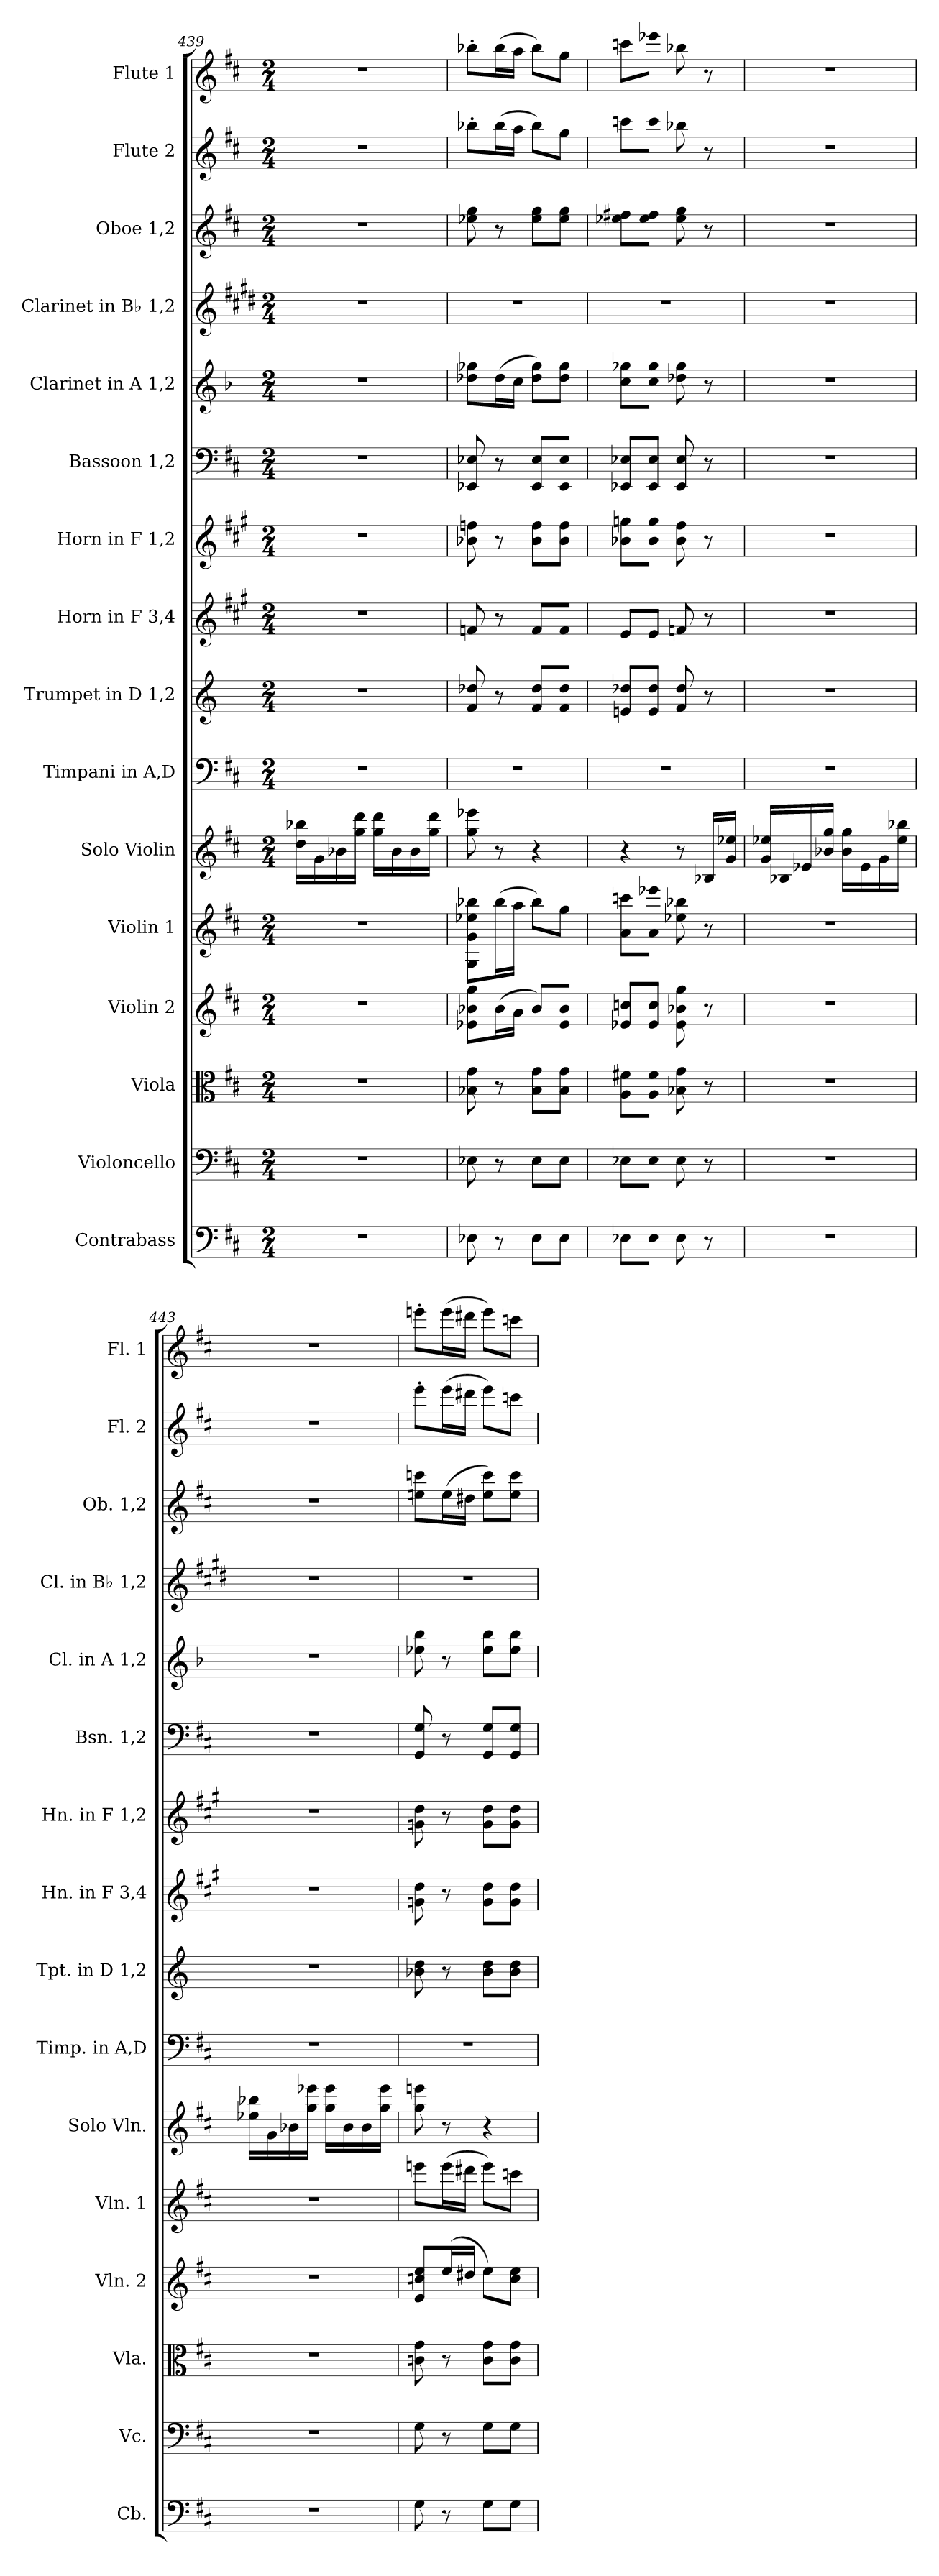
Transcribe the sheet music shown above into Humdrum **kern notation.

**kern	**kern	**kern	**kern	**kern	**kern	**kern	**kern	**kern	**kern	**kern	**kern	**kern	**kern	**kern	**kern
*part16	*part15	*part14	*part13	*part12	*part11	*part10	*part9	*part8	*part7	*part6	*part5	*part4	*part3	*part2	*part1
*staff16	*staff15	*staff14	*staff13	*staff12	*staff11	*staff10	*staff9	*staff8	*staff7	*staff6	*staff5	*staff4	*staff3	*staff2	*staff1
*I"Contrabass	*I"Violoncello	*I"Viola	*I"Violin 2	*I"Violin 1	*I"Solo Violin	*I"Timpani in A,D	*I"Trumpet in D 1,2	*I"Horn in F 3,4	*I"Horn in F 1,2	*I"Bassoon 1,2	*I"Clarinet in A 1,2	*I"Clarinet in B♭ 1,2	*I"Oboe 1,2	*I"Flute 2	*I"Flute 1
*I'Cb.	*I'Vc.	*I'Vla.	*I'Vln. 2	*I'Vln. 1	*I'Solo Vln.	*I'Timp. in A,D	*I'Tpt. in D 1,2	*I'Hn. in F 3,4	*I'Hn. in F 1,2	*I'Bsn. 1,2	*I'Cl. in A 1,2	*I'Cl. in B♭ 1,2	*I'Ob. 1,2	*I'Fl. 2	*I'Fl. 1
*clefF4	*clefF4	*clefC3	*clefG2	*clefG2	*clefG2	*clefF4	*clefG2	*clefG2	*clefG2	*clefF4	*clefG2	*clefG2	*clefG2	*clefG2	*clefG2
*ITrd7c12	*	*	*	*	*	*	*ITrd-1c-2	*ITrd4c7	*ITrd4c7	*	*ITrd2c3	*ITrd1c2	*	*	*
*k[f#c#]	*k[f#c#]	*k[f#c#]	*k[f#c#]	*k[f#c#]	*k[f#c#]	*k[f#c#]	*k[f#c#]	*k[f#c#]	*k[f#c#]	*k[f#c#]	*k[f#c#]	*k[f#c#]	*k[f#c#]	*k[f#c#]	*k[f#c#]
*M2/4	*M2/4	*M2/4	*M2/4	*M2/4	*M2/4	*M2/4	*M2/4	*M2/4	*M2/4	*M2/4	*M2/4	*M2/4	*M2/4	*M2/4	*M2/4
=439	=439	=439	=439	=439	=439	=439	=439	=439	=439	=439	=439	=439	=439	=439	=439
2r	2r	2r	2r	2r	16dd\ 16bb-X\LL	2r	2r	2r	2r	2r	2r	2r	2r	2r	2r
.	.	.	.	.	16g\	.	.	.	.	.	.	.	.	.	.
.	.	.	.	.	16b-X\	.	.	.	.	.	.	.	.	.	.
.	.	.	.	.	16gg\ 16ddd\JJ	.	.	.	.	.	.	.	.	.	.
.	.	.	.	.	16gg\ 16ddd\LL	.	.	.	.	.	.	.	.	.	.
.	.	.	.	.	16b-\	.	.	.	.	.	.	.	.	.	.
.	.	.	.	.	16b-\	.	.	.	.	.	.	.	.	.	.
.	.	.	.	.	16gg\ 16ddd\JJ	.	.	.	.	.	.	.	.	.	.
!!LO:PB:g=z
=440	=440	=440	=440	=440	=440	=440	=440	=440	=440	=440	=440	=440	=440	=440	=440
8EE-X\	8E-X\	8B-X\ 8g\	8e-X\ 8b-X\ 8gg\L	8G\ 8g\ 8ee-X\ 8bb-X\L	8gg\ 8eee-X\	2r	8g/ 8ee-X/	8B-X/	8e-X\ 8b-X\	8EE-X/ 8E-X/	8b-X\ 8ee-X\L	2r	8ee-X\ 8gg\	8bb-X'\L	8bb-X'\L
8r	8r	8r	(>16b-\L	(>16bb-\L	8r	.	8r	8r	8r	8r	(<16b-\L	.	8r	(>16bb-\L	(>16bb-\L
.	.	.	16a\JJ	16aa\JJ	.	.	.	.	.	.	16a\JJ	.	.	16aa\JJ	16aa\JJ
8EE-\L	8E-\L	8B-\ 8g\L	8b-/L)	8bb-\L)	4r	.	8g/ 8ee-/L	8B-/L	8e-\ 8b-\L	8EE-/ 8E-/L	8b-\ 8ee-\L)	.	8ee-\ 8gg\L	8bb-\L)	8bb-\L)
8EE-\J	8E-\J	8B-\ 8g\J	8e-/ 8b-/J	8gg\J	.	.	8g/ 8ee-/J	8B-/J	8e-\ 8b-\J	8EE-/ 8E-/J	8b-\ 8ee-\J	.	8ee-\ 8gg\J	8gg\J	8gg\J
=441	=441	=441	=441	=441	=441	=441	=441	=441	=441	=441	=441	=441	=441	=441	=441
8EE-X\L	8E-X\L	8A\ 8f#X\L	8e-X/ 8ccn/L	8a\ 8cccn\L	4r	2r	8f#X/ 8ee-X/L	8A/L	8e-X\ 8ccn\L	8EE-X/ 8E-X/L	8a\ 8ee-X\L	2r	8ee-X\ 8ff#X\L	8cccn\L	8cccn\L
8EE-\J	8E-\J	8A\ 8f#\J	8e-/ 8cc/J	8a\ 8eee-X\J	.	.	8f#/ 8ee-/J	8A/J	8e-\ 8cc\J	8EE-/ 8E-/J	8a\ 8ee-\J	.	8ee-\ 8ff#\J	8ccc\J	8eee-X\J
8EE-\	8E-\	8B-X\ 8g\	8e-\ 8b-X\ 8gg\	8ee-X\ 8bb-X\	8r	.	8g/ 8ee-/	8B-X/	8e-\ 8b\	8EE-/ 8E-/	8b-X\ 8ee-\	.	8ee-\ 8gg\	8bb-X\	8bb-X\
8r	8r	8r	8r	8r	16B-X/LL	.	8r	8r	8r	8r	8r	.	8r	8r	8r
.	.	.	.	.	16g/ 16ee-X/JJ	.	.	.	.	.	.	.	.	.	.
=442	=442	=442	=442	=442	=442	=442	=442	=442	=442	=442	=442	=442	=442	=442	=442
2r	2r	2r	2r	2r	16g/ 16ee-X/LL	2r	2r	2r	2r	2r	2r	2r	2r	2r	2r
.	.	.	.	.	16B-X/	.	.	.	.	.	.	.	.	.	.
.	.	.	.	.	16e-X/	.	.	.	.	.	.	.	.	.	.
.	.	.	.	.	16b-X/ 16gg/JJ	.	.	.	.	.	.	.	.	.	.
.	.	.	.	.	16b-\ 16gg\LL	.	.	.	.	.	.	.	.	.	.
.	.	.	.	.	16e-\	.	.	.	.	.	.	.	.	.	.
.	.	.	.	.	16g\	.	.	.	.	.	.	.	.	.	.
.	.	.	.	.	16ee-\ 16bb-X\JJ	.	.	.	.	.	.	.	.	.	.
=443	=443	=443	=443	=443	=443	=443	=443	=443	=443	=443	=443	=443	=443	=443	=443
2r	2r	2r	2r	2r	16ee-X\ 16bb-X\LL	2r	2r	2r	2r	2r	2r	2r	2r	2r	2r
.	.	.	.	.	16g\	.	.	.	.	.	.	.	.	.	.
.	.	.	.	.	16b-X\	.	.	.	.	.	.	.	.	.	.
.	.	.	.	.	16gg\ 16eee-X\JJ	.	.	.	.	.	.	.	.	.	.
.	.	.	.	.	16gg\ 16eee-\LL	.	.	.	.	.	.	.	.	.	.
.	.	.	.	.	16b-\	.	.	.	.	.	.	.	.	.	.
.	.	.	.	.	16b-\	.	.	.	.	.	.	.	.	.	.
.	.	.	.	.	16gg\ 16eee-\JJ	.	.	.	.	.	.	.	.	.	.
!!LO:PB:g=z
=444	=444	=444	=444	=444	=444	=444	=444	=444	=444	=444	=444	=444	=444	=444	=444
8GG\	8G\	8cn\ 8g\	8e/ 8ccn/ 8ee/L	8eeen\L	8gg\ 8eeen\	2r	8ccn\ 8ee\	8cn\ 8g\	8cn\ 8g\	8GG/ 8G/	8ccn\ 8gg\	2r	8een\ 8cccn\L	8eee'\L	8eeen'\L
8r	8r	8r	(>16ee/L	(>16eee\L	8r	.	8r	8r	8r	8r	8r	.	(<16ee\L	(>16eee\L	(>16eee\L
.	.	.	16dd#X/JJ	16ddd#X\JJ	.	.	.	.	.	.	.	.	16dd#X\JJ	16ddd#X\JJ	16ddd#X\JJ
8GG\L	8G\L	8c\ 8g\L	8ee\L)	8eee\L)	4r	.	8cc\ 8ee\L	8c\ 8g\L	8c\ 8g\L	8GG/ 8G/L	8cc\ 8gg\L	.	8ee\ 8ccc\L)	8eee\L)	8eee\L)
8GG\J	8G\J	8c\ 8g\J	8cc\ 8ee\J	8cccn\J	.	.	8cc\ 8ee\J	8c\ 8g\J	8c\ 8g\J	8GG/ 8G/J	8cc\ 8gg\J	.	8ee\ 8ccc\J	8cccn\J	8cccn\J
=	=	=	=	=	=	=	=	=	=	=	=	=	=	=	=
*-	*-	*-	*-	*-	*-	*-	*-	*-	*-	*-	*-	*-	*-	*-	*-
